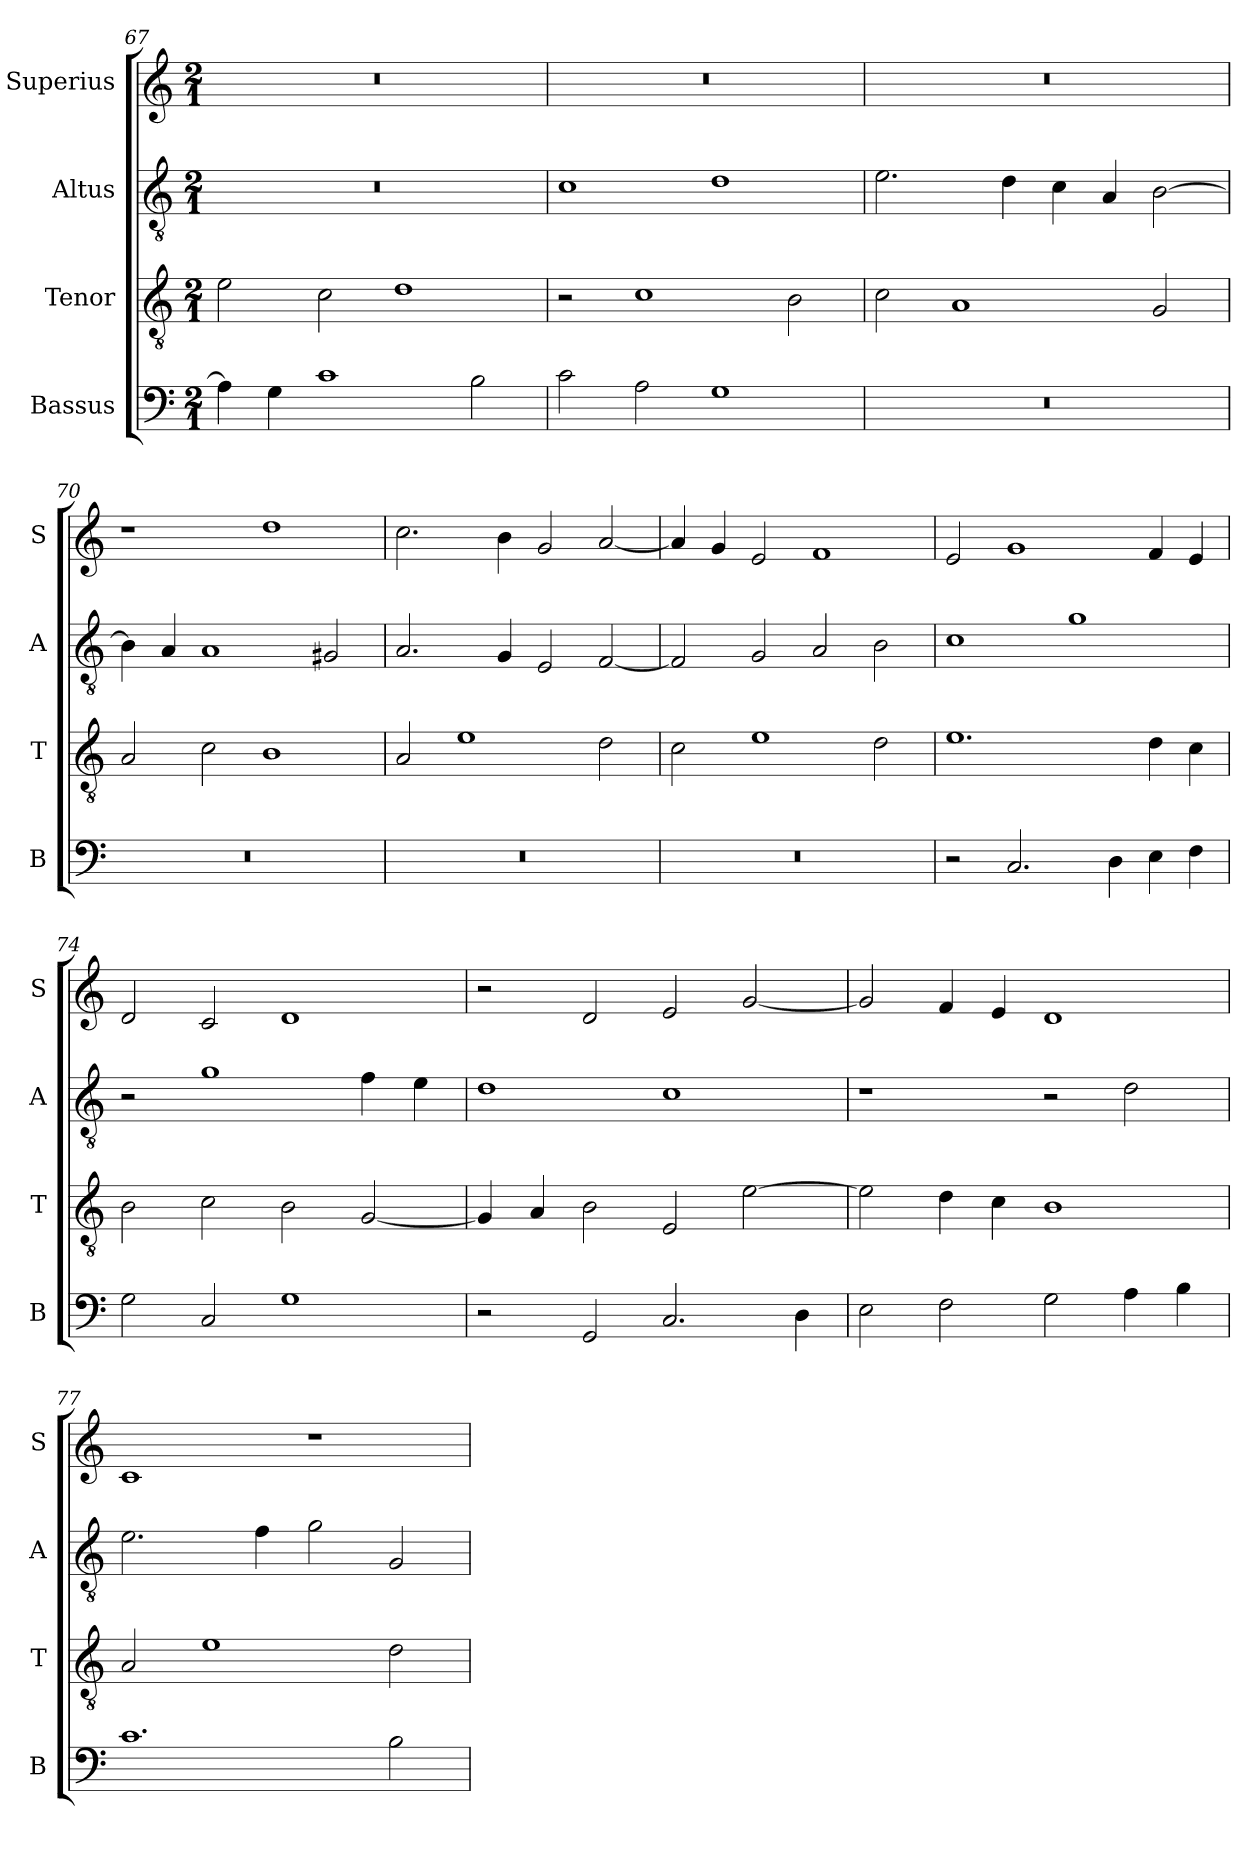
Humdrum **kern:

**kern	**kern	**kern	**kern
*part4	*part3	*part2	*part1
*staff4	*staff3	*staff2	*staff1
*I"Bassus	*I"Tenor	*I"Altus	*I"Superius
*I'B	*I'T	*I'A	*I'S
*clefF4	*clefGv2	*clefGv2	*clefG2
*k[]	*k[]	*k[]	*k[]
*M2/1	*M2/1	*M2/1	*M2/1
=67	=67	=67	=67
4A\]	2e\	0r	0r
4G\	.	.	.
1c	2c\	.	.
.	1d	.	.
2B\	.	.	.
=68	=68	=68	=68
2c\	2r	1c	0r
2A\	1c	.	.
1G	.	1d	.
.	2B\	.	.
=69	=69	=69	=69
0r	2c\	2.e\	0r
.	1A	.	.
.	.	4d\	.
.	.	4c\	.
.	.	4A/	.
.	2G/	[2B\	.
=70	=70	=70	=70
0r	2A/	4B\]	1r
.	.	4A/	.
.	2c\	1A	.
.	1B	.	1dd
.	.	2G#X/	.
=71	=71	=71	=71
0r	2A/	2.A/	2.cc\
.	1e	.	.
.	.	4G/	4b\
.	.	2E/	2g/
.	2d\	[2F/	[2a/
=72	=72	=72	=72
0r	2c\	2F/]	4a/]
.	.	.	4g/
.	1e	2G/	2e/
.	.	2A/	1f
.	2d\	2B\	.
=73	=73	=73	=73
2r	1.e	1c	2e/
2.C/	.	.	1g
.	.	1g	.
4D\	.	.	.
4E\	4d\	.	4f/
4F\	4c\	.	4e/
=74	=74	=74	=74
2G\	2B\	2r	2d/
2C/	2c\	1g	2c/
1G	2B\	.	1d
.	[2G/	4f\	.
.	.	4e\	.
=75	=75	=75	=75
2r	4G/]	1d	2r
.	4A/	.	.
2GG/	2B\	.	2d/
2.C/	2E/	1c	2e/
.	[2e\	.	[2g/
4D\	.	.	.
=76	=76	=76	=76
2E\	2e\]	1r	2g/]
2F\	4d\	.	4f/
.	4c\	.	4e/
2G\	1B	2r	1d
4A\	.	2d\	.
4B\	.	.	.
=77	=77	=77	=77
1.c	2A/	2.e\	1c
.	1e	.	.
.	.	4f\	.
.	.	2g\	1r
2B\	2d\	2G/	.
=	=	=	=
*-	*-	*-	*-
